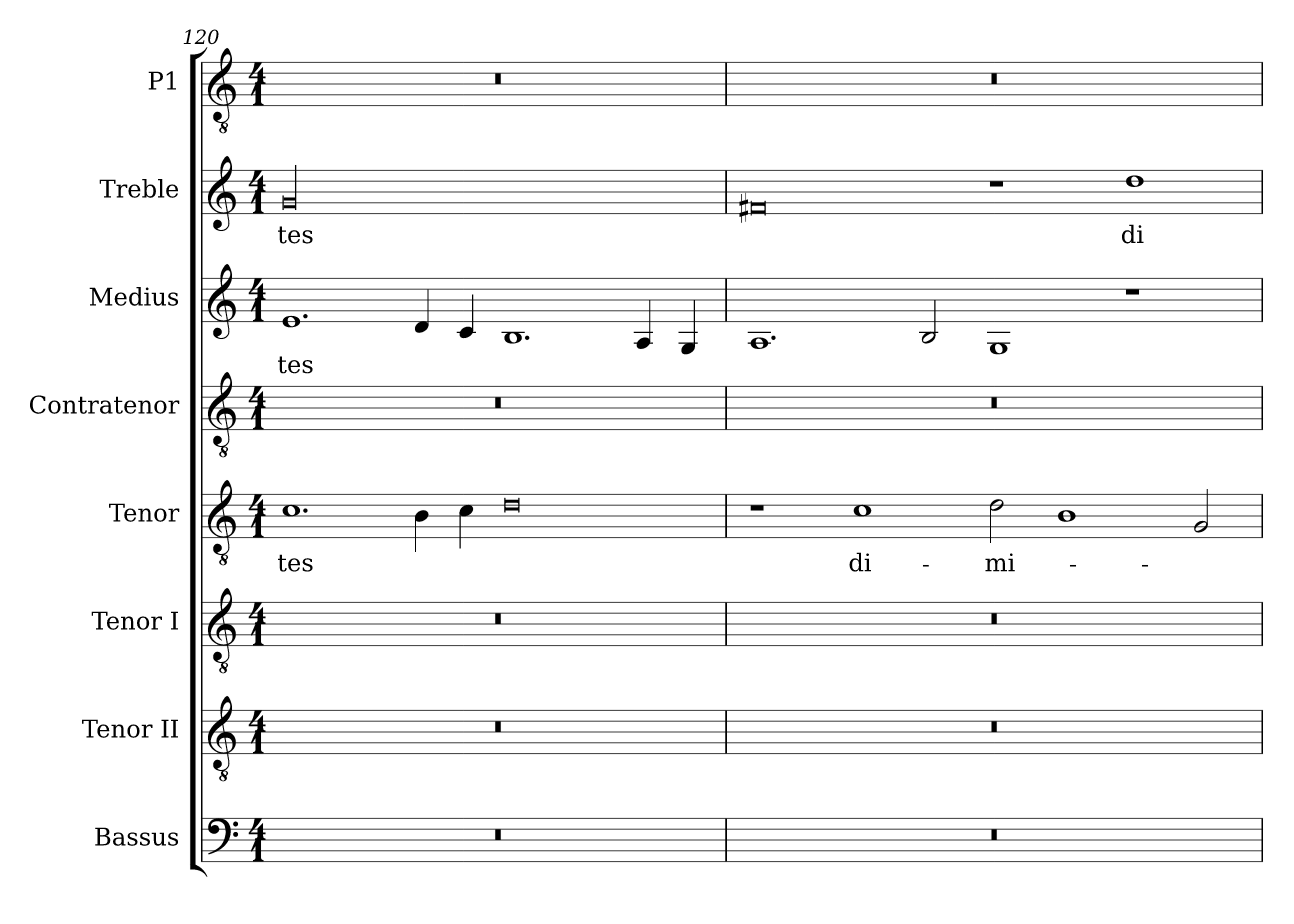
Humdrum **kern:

**kern	**kern	**kern	**kern	**text	**kern	**kern	**text	**kern	**text	**kern
*part8	*part7	*part6	*part5	*part5	*part4	*part3	*part3	*part2	*part2	*part1
*staff8	*staff7	*staff6	*staff5	*staff5	*staff4	*staff3	*staff3	*staff2	*staff2	*staff1
*I"Bassus	*I"Tenor II	*I"Tenor I	*I"Tenor	*	*I"Contratenor	*I"Medius	*	*I"Treble	*	*I"P1
*I'B.	*I'T II.	*I'T I.	*I'T.	*	*I'Ct.	*I'M.	*	*I'Tr.	*	*
*clefF4	*clefGv2	*clefGv2	*clefGv2	*	*clefGv2	*clefG2	*	*clefG2	*	*clefGv2
*	*ITrd7c12	*ITrd7c12	*ITrd7c12	*	*ITrd7c12	*	*	*	*	*ITrd7c12
*k[]	*k[]	*k[]	*k[]	*	*k[]	*k[]	*	*k[]	*	*k[]
*C:	*C:	*C:	*C:	*	*C:	*C:	*	*C:	*	*C:
*M4/1	*M4/1	*M4/1	*M4/1	*	*M4/1	*M4/1	*	*M4/1	*	*M4/1
=120	=120	=120	=120	=120	=120	=120	=120	=120	=120	=120
!LO:N:vis=1	!LO:N:vis=1	!LO:N:vis=1	!	!	!	!	!	!	!	!
!	!	!	!	!LO:LY:b:color=#000000	!LO:N:vis=1	!	!	!	!	!
!	!	!	!	!	!	!	!LO:LY:b:color=#000000	!	!	!
!	!	!	!	!	!	!	!	!	!LO:LY:b:color=#000000	!LO:N:vis=1
00r	00r	00r	1.Ci	-tes	00r	1.ei	-tes	00gi	-tes	00r
.	.	.	4BBi\	.	.	4di/	.	.	.	.
.	.	.	4Ci\	.	.	4ci/	.	.	.	.
.	.	.	0Di	.	.	1.Bi	.	.	.	.
.	.	.	.	.	.	4Ai/	.	.	.	.
.	.	.	.	.	.	4Gi/	.	.	.	.
=121`	=121`	=121`	=121`	=121`	=121`	=121`	=121`	=121`	=121`	=121`
!LO:N:vis=1	!LO:N:vis=1	!LO:N:vis=1	!	!	!LO:N:vis=1	!	!	!	!	!LO:N:vis=1
00r	00r	00r	1r	.	00r	1.Ai	.	0f#Xi	.	00r
!	!	!	!	!LO:LY:b:color=#000000	!	!	!	!	!	!
.	.	.	1Ci	di-	.	.	.	.	.	.
.	.	.	.	.	.	2Bi/	.	.	.	.
!	!	!	!	!LO:LY:b:color=#000000	!	!	!	!	!	!
.	.	.	2Di\	-mi-	.	1Gi	.	1r	.	.
.	.	.	1BBi	.	.	.	.	.	.	.
!	!	!	!	!	!	!	!	!	!LO:LY:b:color=#000000	!
.	.	.	.	.	.	1r	.	1ddi	di-	.
.	.	.	2GGi/	.	.	.	.	.	.	.
=`	=`	=`	=`	=`	=`	=`	=`	=`	=`	=`
*-	*-	*-	*-	*-	*-	*-	*-	*-	*-	*-
